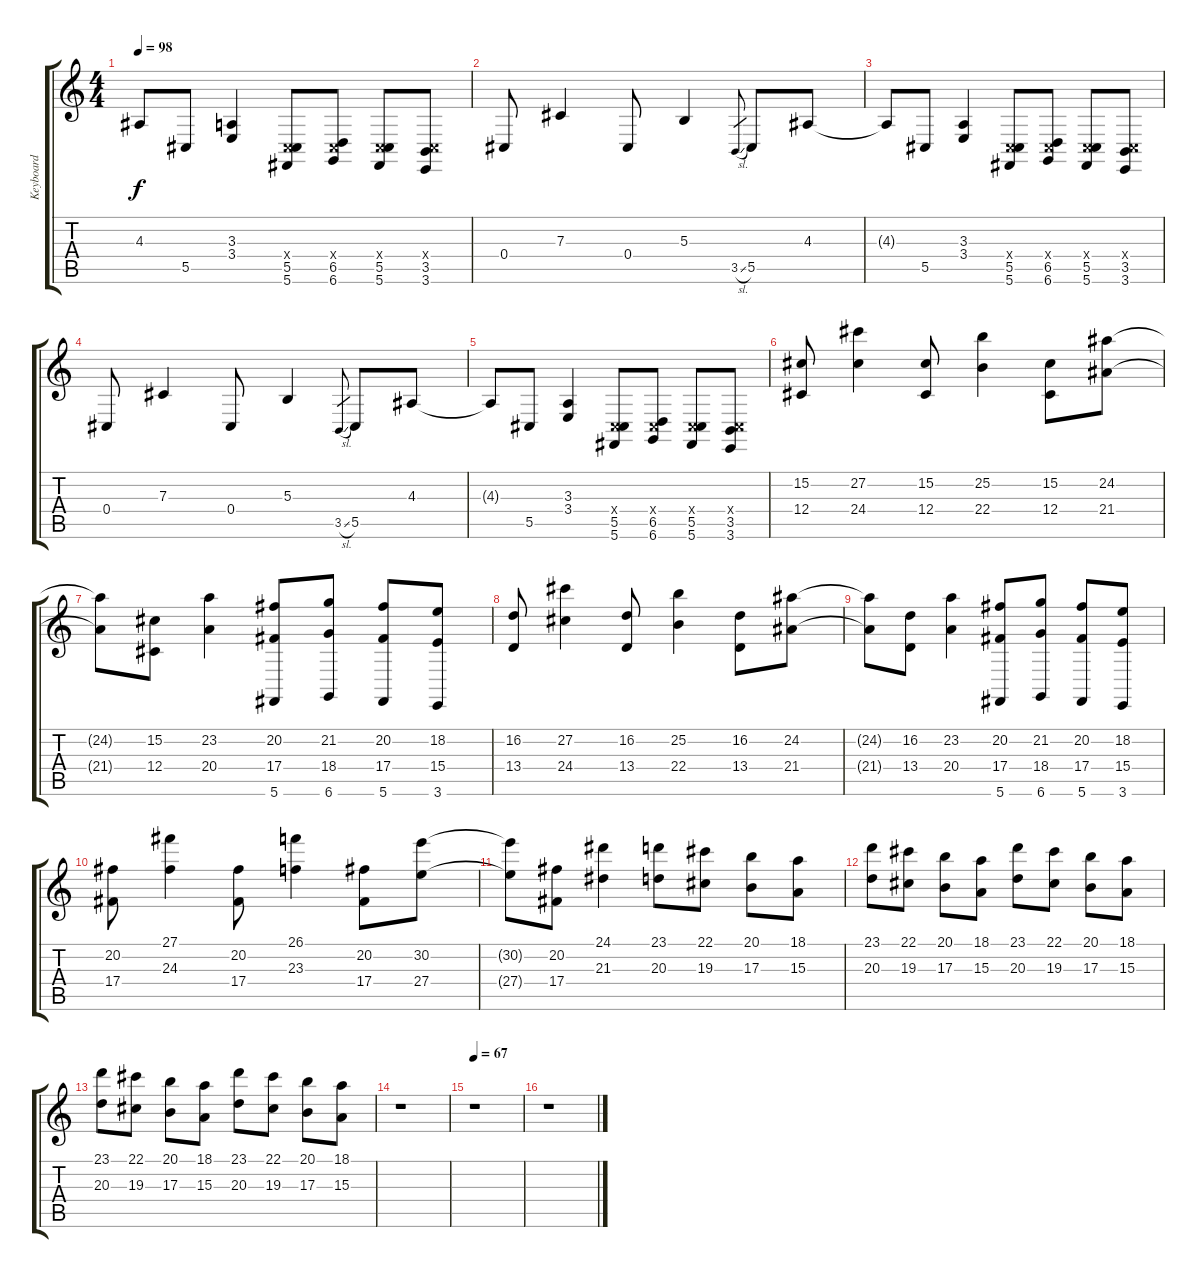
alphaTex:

\track ("Keyboard" "Keyboard") {instrument stringensemble1}
\staff {score tabs}
\tuning (Eb4 Bb3 Gb3 Db3 Ab2 Db2) {hide}
\ts (4 4)
\tempo 98
\clef g2
\ks c
4.3{t}.8{dy f} 5.5.8 (3.3 3.4).4 (0.4{x} 5.5 5.6).8 (0.4{x} 6.5 6.6).8 (0.4{x} 5.5 5.6).8 (0.4{x} 3.5 3.6).8 |
0.4.8 7.3.4 0.4.8 5.3.4 3.5{sl}.8{gr} 5.5.8 4.3.8 |
4.3{t}.8 5.5.8 (3.3 3.4).4 (0.4{x} 5.5 5.6).8 (0.4{x} 6.5 6.6).8 (0.4{x} 5.5 5.6).8 (0.4{x} 3.5 3.6).8 |
0.4.8 7.3.4 0.4.8 5.3.4 3.5{sl}.8{gr} 5.5.8 4.3.8 |
4.3{t}.8 5.5.8 (3.3 3.4).4 (0.4{x} 5.5 5.6).8 (0.4{x} 6.5 6.6).8 (0.4{x} 5.5 5.6).8 (0.4{x} 3.5 3.6).8 |
(15.2 12.4).8 (27.2 24.4).4 (15.2 12.4).8 (25.2 22.4).4 (15.2 12.4).8 (24.2 21.4).8 |
(24.2{t} 21.4{t}).8 (15.2 12.4).8 (23.2 20.4).4 (20.2 17.4 5.6).8 (21.2 18.4 6.6).8 (20.2 17.4 5.6).8 (18.2 15.4 3.6).8 |
(16.2 13.4).8 (27.2 24.4).4 (16.2 13.4).8 (25.2 22.4).4 (16.2 13.4).8 (24.2 21.4).8 |
(24.2{t} 21.4{t}).8 (16.2 13.4).8 (23.2 20.4).4 (20.2 17.4 5.6).8 (21.2 18.4 6.6).8 (20.2 17.4 5.6).8 (18.2 15.4 3.6).8 |
(20.2 17.4).8 (27.1 24.3).4 (20.2 17.4).8 (26.1 23.3).4 (20.2 17.4).8 (30.2 27.4).8 |
(30.2{t} 27.4{t}).8 (20.2 17.4).8 (24.1 21.3).4 (23.1 20.3).8 (22.1 19.3).8 (20.1 17.3).8 (18.1 15.3).8 |
(23.1 20.3).8 (22.1 19.3).8 (20.1 17.3).8 (18.1 15.3).8 (23.1 20.3).8 (22.1 19.3).8 (20.1 17.3).8 (18.1 15.3).8 |
(23.1 20.3).8 (22.1 19.3).8 (20.1 17.3).8 (18.1 15.3).8 (23.1 20.3).8 (22.1 19.3).8 (20.1 17.3).8 (18.1 15.3).8 |
r.1 |
\tempo 67
r.1 |
r.1
